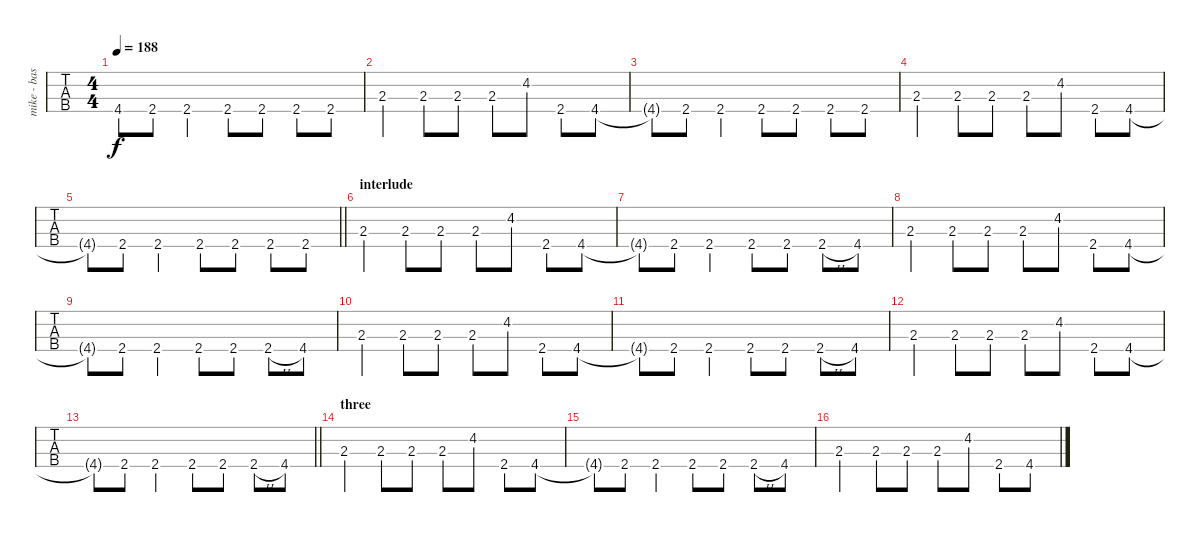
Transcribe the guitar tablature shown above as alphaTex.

\track ("mike - bass" "mike - bas") {instrument electricbasspick}
\staff {tabs}
\tuning (Gb2 Db2 Ab1 Eb1) {hide}
\ts (4 4)
\tempo 188
\clef f4
\ks c
4.4{t}.8{dy f} 2.4.8 2.4.4 2.4.8 2.4.8 2.4.8 2.4.8 |
2.3.4 2.3.8 2.3.8 2.3.8 4.2.8 2.4.8 4.4.8 |
4.4{t}.8 2.4.8 2.4.4 2.4.8 2.4.8 2.4.8 2.4.8 |
2.3.4 2.3.8 2.3.8 2.3.8 4.2.8 2.4.8 4.4.8 |
\barLineRight lightlight
4.4{t}.8 2.4.8 2.4.4 2.4.8 2.4.8 2.4.8 2.4.8 |
\section ("" "interlude")
2.3.4 2.3.8 2.3.8 2.3.8 4.2.8 2.4.8 4.4.8 |
4.4{t}.8 2.4.8 2.4.4 2.4.8 2.4.8 2.4{h}.8 4.4.8 |
2.3.4 2.3.8 2.3.8 2.3.8 4.2.8 2.4.8 4.4.8 |
4.4{t}.8 2.4.8 2.4.4 2.4.8 2.4.8 2.4{h}.8 4.4.8 |
2.3.4 2.3.8 2.3.8 2.3.8 4.2.8 2.4.8 4.4.8 |
4.4{t}.8 2.4.8 2.4.4 2.4.8 2.4.8 2.4{h}.8 4.4.8 |
2.3.4 2.3.8 2.3.8 2.3.8 4.2.8 2.4.8 4.4.8 |
\barLineRight lightlight
4.4{t}.8 2.4.8 2.4.4 2.4.8 2.4.8 2.4{h}.8 4.4.8 |
\section ("" "three")
2.3.4 2.3.8 2.3.8 2.3.8 4.2.8 2.4.8 4.4.8 |
4.4{t}.8 2.4.8 2.4.4 2.4.8 2.4.8 2.4{h}.8 4.4.8 |
2.3.4 2.3.8 2.3.8 2.3.8 4.2.8 2.4.8 4.4.8
